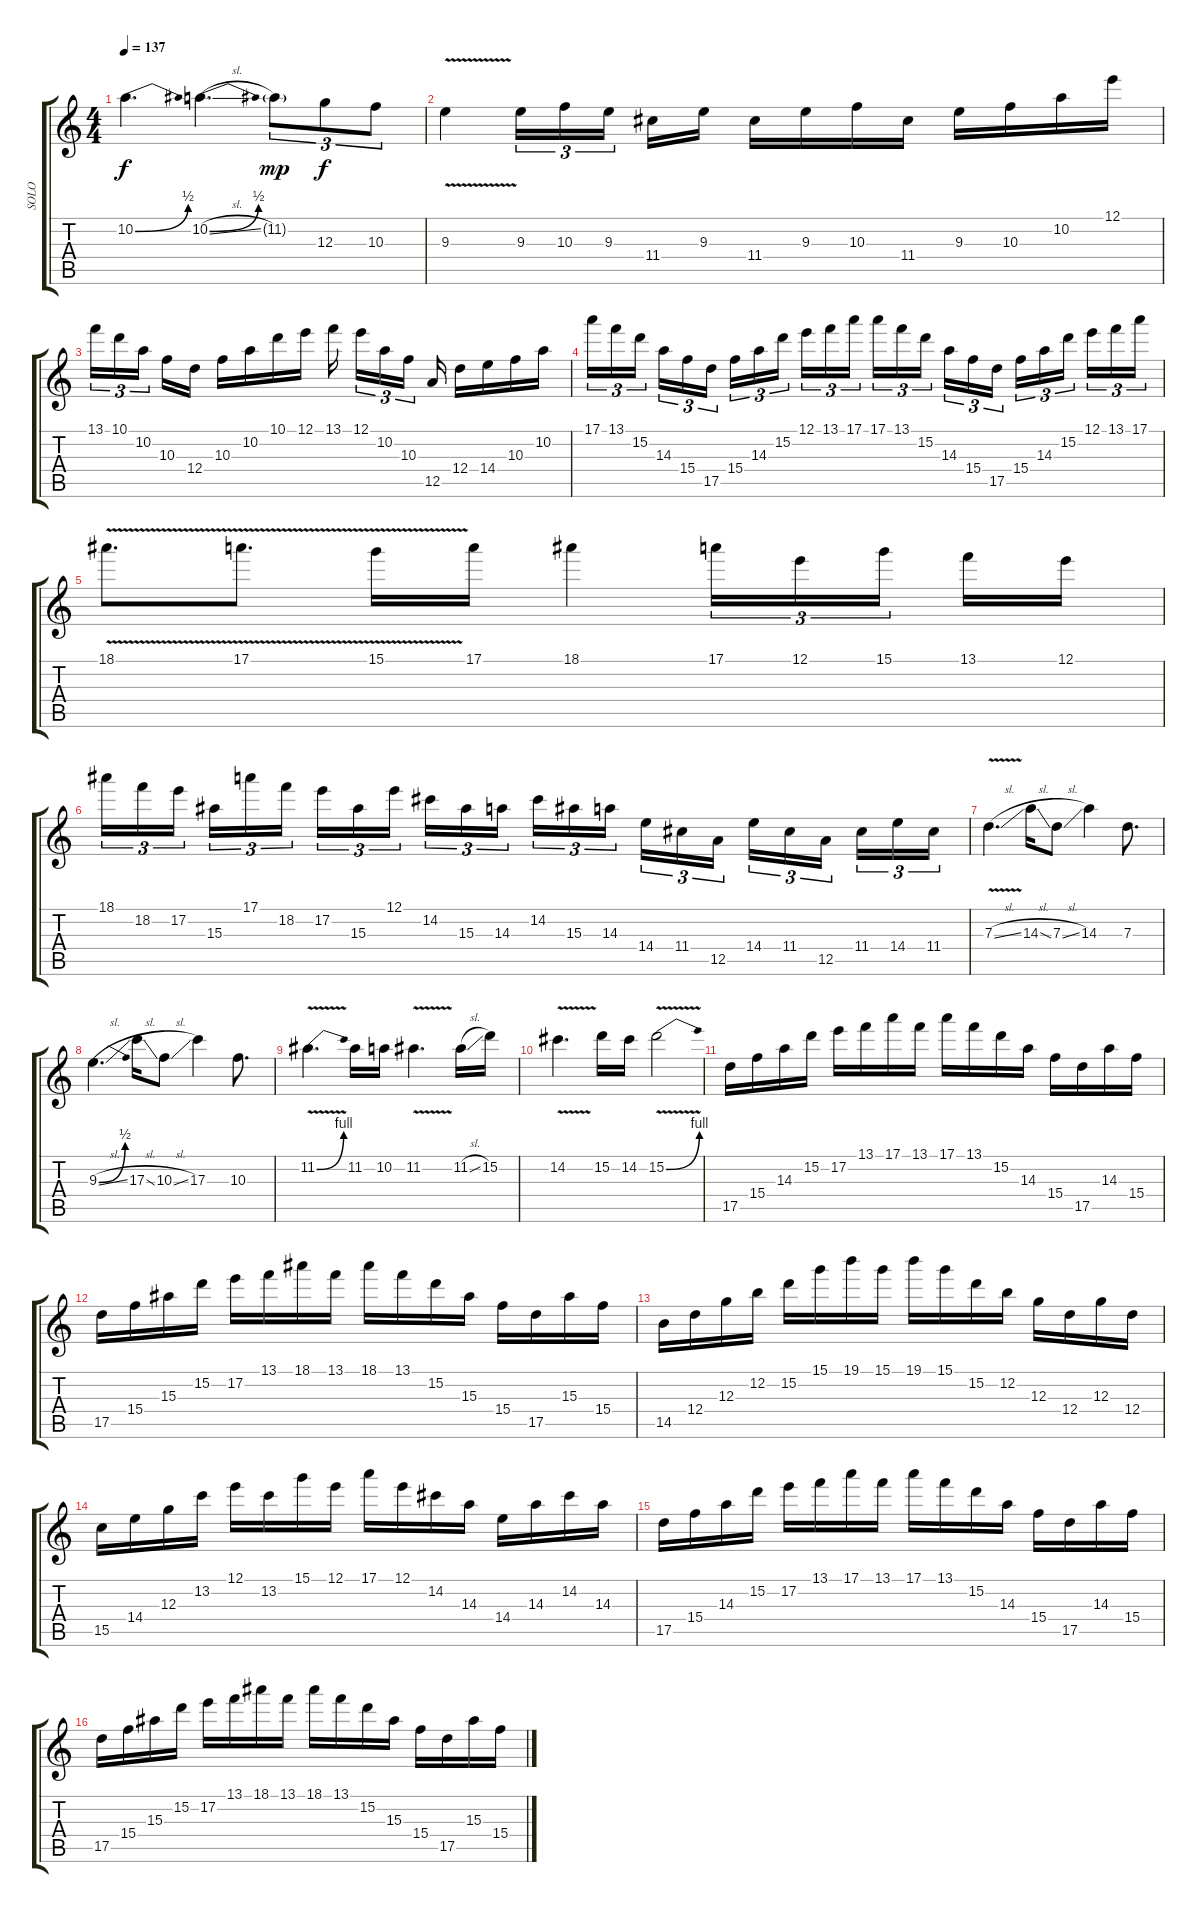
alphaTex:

\track ("SOLO" "SOLO") {instrument distortionguitar}
\staff {score tabs}
\tuning (E4 B3 G3 D3 A2 D2) {hide}
\ts (4 4)
\tempo 137
\clef g2
\ks c
10.2{be (bend 0 0 60 2)}.4{d dy f} 10.2{be (bend 0 0 60 2) sl}.4{d} 11.2{g}.8{tu (3 2) dy mp} 12.3.8{tu (3 2) dy f} 10.3.8{tu (3 2)} |
9.3{v}.4 9.3.16{tu (3 2)} 10.3.16{tu (3 2)} 9.3.16{tu (3 2) beam splitsecondary} 11.4.16 9.3.16 11.4.16 9.3.16 10.3.16 11.4.16 9.3.16 10.3.16 10.2.16 12.1.16 |
13.1.16{tu (3 2)} 10.1.16{tu (3 2)} 10.2.16{tu (3 2) beam splitsecondary} 10.3.16 12.4.16 10.3.16 10.2.16 10.1.16 12.1.16 13.1.16{beam splitsecondary} 12.1.16{tu (3 2)} 10.2.16{tu (3 2)} 10.3.16{tu (3 2) beam splitsecondary} 12.5.16 12.4.16 14.4.16 10.3.16 10.2.16 |
17.1.16{tu (3 2)} 13.1.16{tu (3 2)} 15.2.16{tu (3 2) beam splitsecondary} 14.3.16{tu (3 2)} 15.4.16{tu (3 2)} 17.5.16{tu (3 2)} 15.4.16{tu (3 2)} 14.3.16{tu (3 2)} 15.2.16{tu (3 2) beam splitsecondary} 12.1.16{tu (3 2)} 13.1.16{tu (3 2)} 17.1.16{tu (3 2)} 17.1.16{tu (3 2)} 13.1.16{tu (3 2)} 15.2.16{tu (3 2) beam splitsecondary} 14.3.16{tu (3 2)} 15.4.16{tu (3 2)} 17.5.16{tu (3 2)} 15.4.16{tu (3 2)} 14.3.16{tu (3 2)} 15.2.16{tu (3 2) beam splitsecondary} 12.1.16{tu (3 2)} 13.1.16{tu (3 2)} 17.1.16{tu (3 2)} |
18.1{v}.8{d} 17.1{v}.8{d} 15.1{v}.16 17.1.16 18.1.4 17.1.16{tu (3 2)} 12.1.16{tu (3 2)} 15.1.16{tu (3 2) beam splitsecondary} 13.1.16 12.1.16 |
18.1.16{tu (3 2)} 18.2.16{tu (3 2)} 17.2.16{tu (3 2) beam splitsecondary} 15.3.16{tu (3 2)} 17.1.16{tu (3 2)} 18.2.16{tu (3 2)} 17.2.16{tu (3 2)} 15.3.16{tu (3 2)} 12.1.16{tu (3 2) beam splitsecondary} 14.2.16{tu (3 2)} 15.3.16{tu (3 2)} 14.3.16{tu (3 2)} 14.2.16{tu (3 2)} 15.3.16{tu (3 2)} 14.3.16{tu (3 2) beam splitsecondary} 14.4.16{tu (3 2)} 11.4.16{tu (3 2)} 12.5.16{tu (3 2)} 14.4.16{tu (3 2)} 11.4.16{tu (3 2)} 12.5.16{tu (3 2) beam splitsecondary} 11.4.16{tu (3 2)} 14.4.16{tu (3 2)} 11.4.16{tu (3 2)} |
7.3{v sl}.4{d} 14.3{sl}.16 7.3{sl}.8 14.3.4 7.3.8{d} |
9.3{be (bend 0 0 60 2) sl}.4{d} 17.3{sl}.16 10.3{sl}.8 17.3.4 10.3.8{d} |
11.2{be (bend 0 0 60 4) v}.4{d} 11.2.16 10.2.16 11.2{v}.4{d} 11.2{sl}.16 15.2.16 |
14.2{v}.4{d} 15.2.16 14.2.16 15.2{be (bend 0 0 60 4) v}.2 |
17.5.16 15.4.16 14.3.16 15.2.16 17.2.16 13.1.16 17.1.16 13.1.16 17.1.16 13.1.16 15.2.16 14.3.16 15.4.16 17.5.16 14.3.16 15.4.16 |
17.5.16 15.4.16 15.3.16 15.2.16 17.2.16 13.1.16 18.1.16 13.1.16 18.1.16 13.1.16 15.2.16 15.3.16 15.4.16 17.5.16 15.3.16 15.4.16 |
14.5.16 12.4.16 12.3.16 12.2.16 15.2.16 15.1.16 19.1.16 15.1.16 19.1.16 15.1.16 15.2.16 12.2.16 12.3.16 12.4.16 12.3.16 12.4.16 |
15.5.16 14.4.16 12.3.16 13.2.16 12.1.16 13.2.16 15.1.16 12.1.16 17.1.16 12.1.16 14.2.16 14.3.16 14.4.16 14.3.16 14.2.16 14.3.16 |
17.5.16 15.4.16 14.3.16 15.2.16 17.2.16 13.1.16 17.1.16 13.1.16 17.1.16 13.1.16 15.2.16 14.3.16 15.4.16 17.5.16 14.3.16 15.4.16 |
17.5.16 15.4.16 15.3.16 15.2.16 17.2.16 13.1.16 18.1.16 13.1.16 18.1.16 13.1.16 15.2.16 15.3.16 15.4.16 17.5.16 15.3.16 15.4.16
